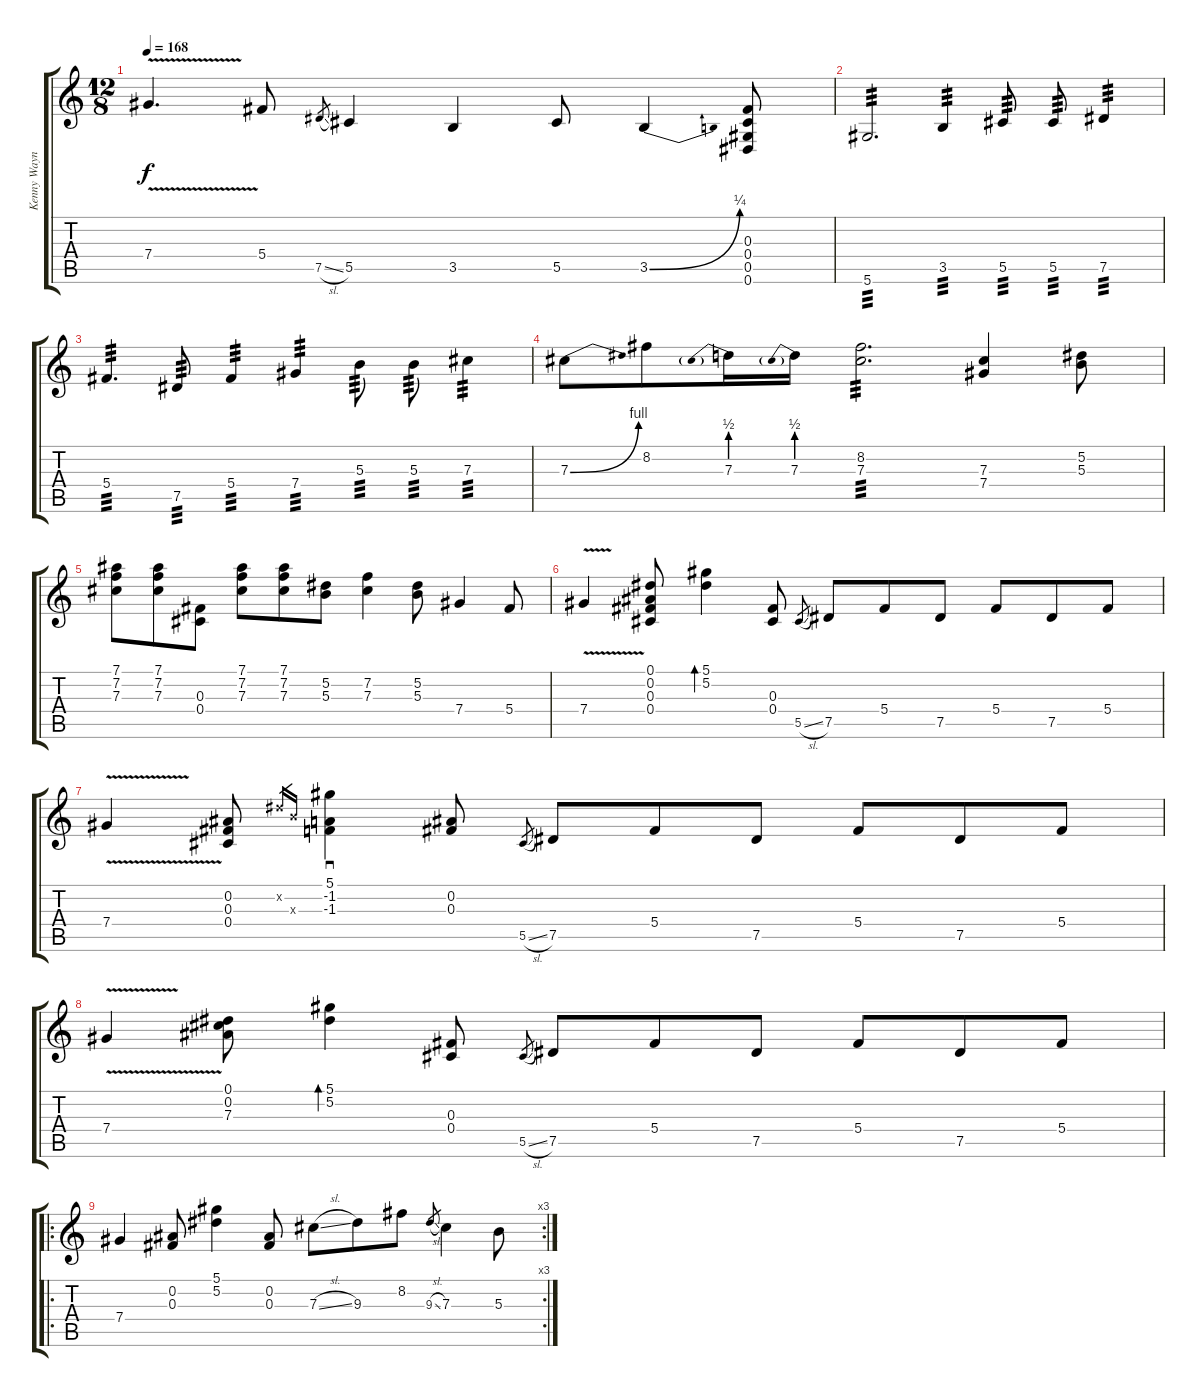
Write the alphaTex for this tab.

\track ("Kenny Wayne Shepherd" "Kenny Wayn") {instrument overdrivenguitar}
\staff {score tabs}
\tuning (Eb4 Bb3 Gb3 Db3 Ab2 Eb2) {hide}
\ts (12 8)
\tempo 168
\clef g2
\ks c
7.4{v t}.4{d dy f} 5.4.8 7.5{sl}.8{gr} 5.5.4 3.5.4 5.5.8 3.5{be (bend 0 0 60 1)}.4 (0.3 0.4 0.5 0.6).8 |
5.6.2{d tp 3} 3.5.4{tp 3} 5.5.8{tp 3} 5.5.8{tp 3} 7.5.4{tp 3} |
5.4.4{d tp 3} 7.5.8{tp 3} 5.4.4{tp 3} 7.4.4{tp 3} 5.3.8{tp 3} 5.3.8{tp 3} 7.3.4{tp 3} |
7.3{be (bend 0 0 60 4)}.8 8.2.8 7.3{be (prebend 0 2 60 2)}.16 7.3{be (prebend 0 2 60 2)}.16 (8.2 7.3).2{d tp 3} (7.3 7.4).4 (5.2 5.3).8 |
(7.1 7.2 7.3).8 (7.1 7.2 7.3).8 (0.3 0.4).8 (7.1 7.2 7.3).8 (7.1 7.2 7.3).8 (5.2 5.3).8 (7.2 7.3).4 (5.2 5.3).8 7.4.4 5.4.8 |
7.4{v}.4 (0.1 0.2 0.3 0.4).8 (5.1 5.2).4{bd 30} (0.3 0.4).8 5.5{sl}.8{gr} 7.5.8 5.4.8 7.5.8 5.4.8 7.5.8 5.4.8 |
7.4{v}.4 (0.2 0.3 0.4).8 5.2{x}.16{gr} 5.3{x}.16{gr} (5.1 -1.2 -1.3).4{sd} (0.2 0.3).8 5.5{sl}.8{gr} 7.5.8 5.4.8 7.5.8 5.4.8 7.5.8 5.4.8 |
7.4{v}.4 (0.1 0.2 7.3).8 (5.1 5.2).4{bd 30} (0.3 0.4).8 5.5{sl}.8{gr} 7.5.8 5.4.8 7.5.8 5.4.8 7.5.8 5.4.8 |
\ro
\rc 3
7.4.4 (0.2 0.3).8 (5.1 5.2).4 (0.2 0.3).8 7.3{sl}.8 9.3.8 8.2.8 9.3{sl}.8{gr} 7.3.4 5.3.8
